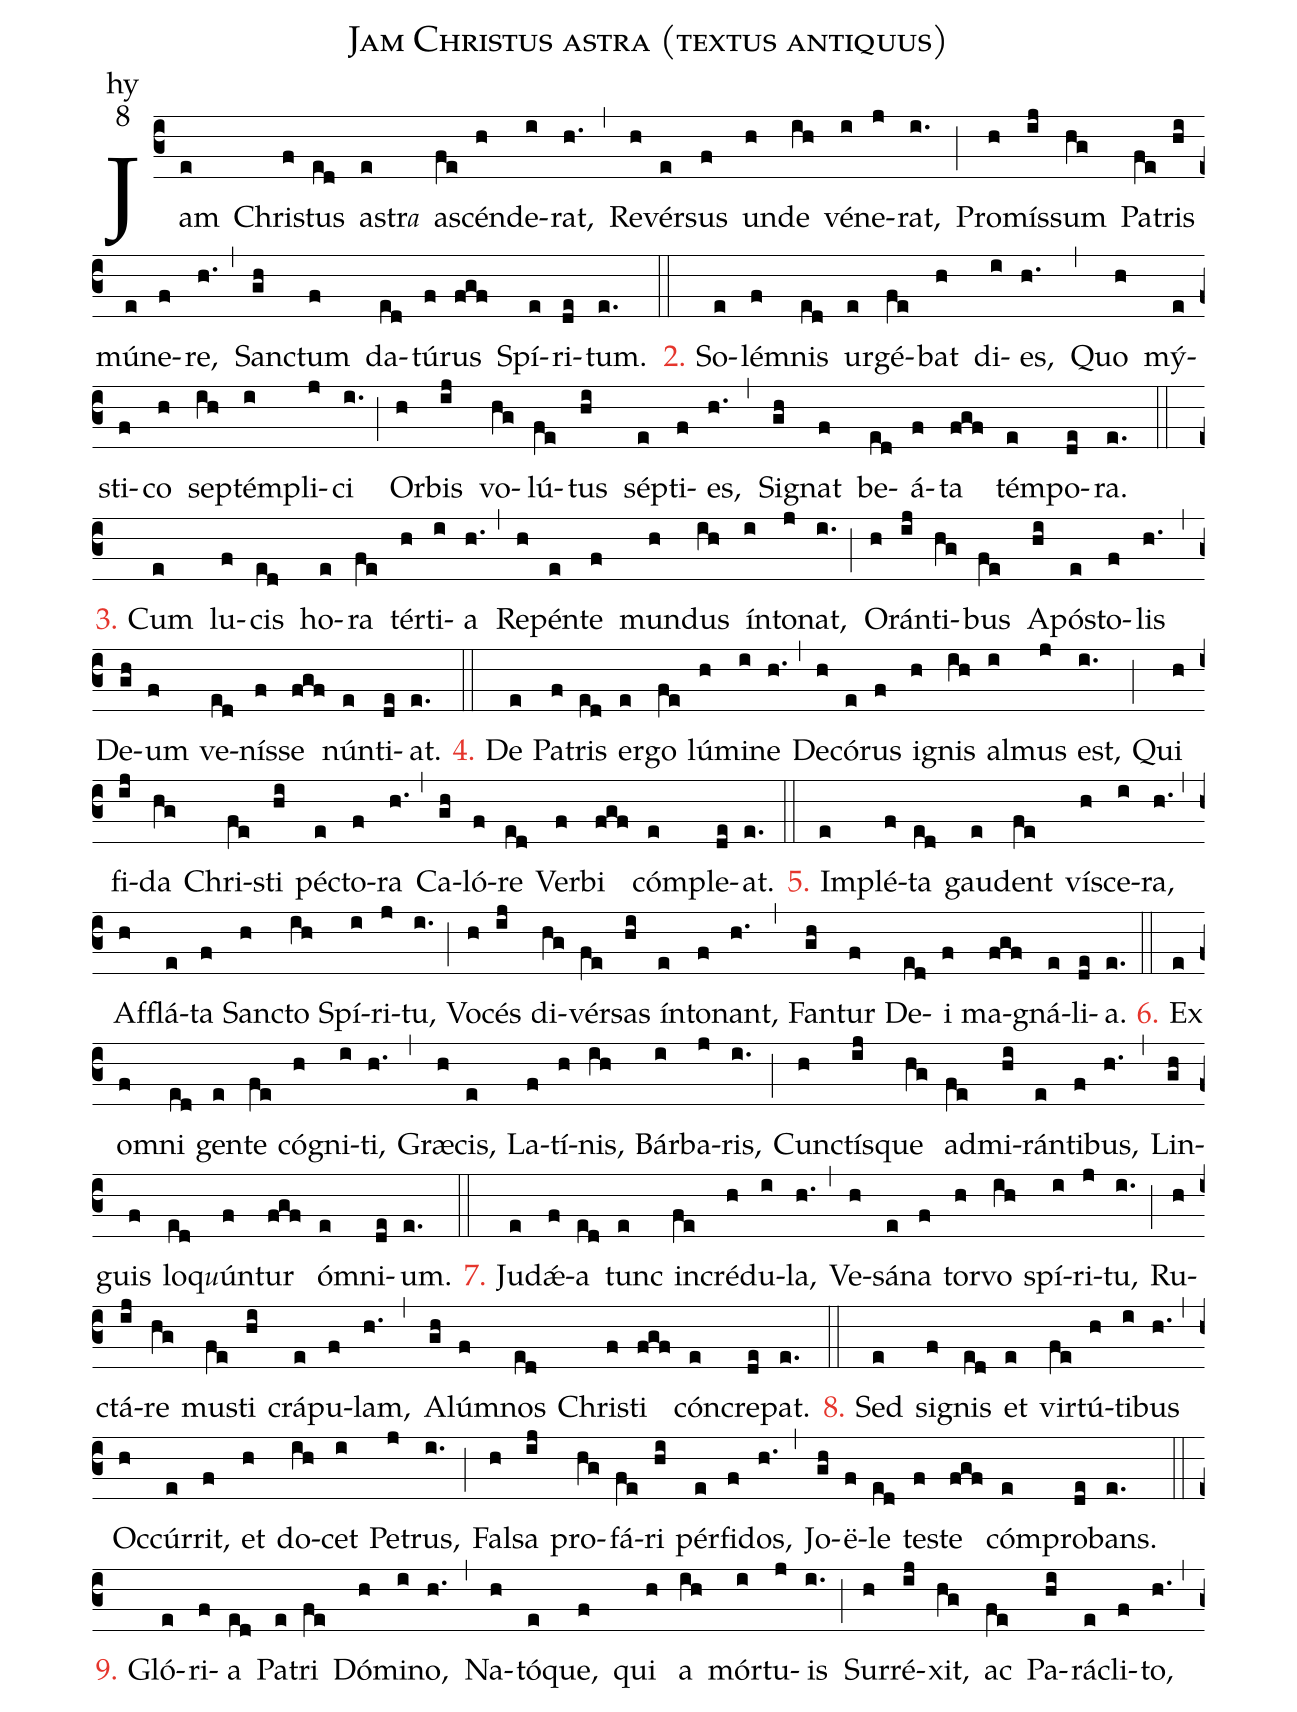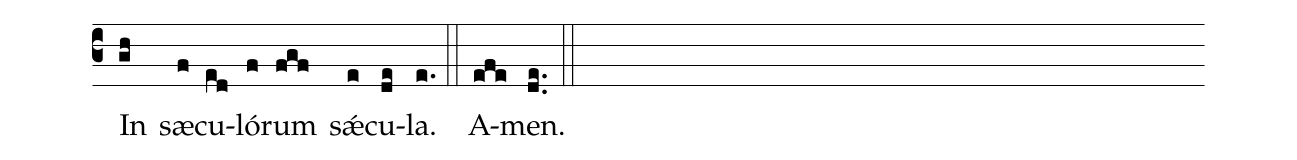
name:Jam Christus astra (textus antiquus);
office-part:hy;
mode:8;
%%
(c3) Jam(e) Chri(f)stus(ed) {a}str<e>a</e>(e) a(fe)scén(h)de(i)rat,(h.) (,)
Re(h)vér(e)sus(f) un(h)de(ih) vé(i)ne(j)rat,(i.) (;)
Pro(h)mís(ij)sum(hg) Pa(fe)tris(hi) mú(e)ne(f)re,(h.) (,)
San(gh)ctum(f) da(ed)tú(f)rus(fgf) Spí(e)ri(de)tum.(e.) (::)

<c>2.</c> So(e)lém(f)nis(ed) ur(e)gé(fe)bat(h) di(i)es,(h.) (,)
Quo(h) mý(e)sti(f)co(h) sep(ih)tém(i)pli(j)ci(i.) (;)
Or(h)bis(ij) vo(hg)lú(fe)tus(hi) sép(e)ti(f)es,(h.) (,)
Si(gh)gnat(f) be(ed)á(f)ta(fgf) tém(e)po(de)ra.(e.) (::)

<c>3.</c> Cum(e) lu(f)cis(ed) ho(e)ra(fe) tér(h)ti(i)a(h.) (,)
Re(h)pén(e)te(f) mun(h)dus(ih) ín(i)to(j)nat,(i.) (;)
O(h)rán(ij)ti(hg)bus(fe) A(hi)pó(e)sto(f)lis(h.) (,)
De(gh)um(f) ve(ed)nís(f)se(fgf) nún(e)ti(de)at.(e.) (::)

<c>4.</c> De(e) Pa(f)tris(ed) er(e)go(fe) lú(h)mi(i)ne(h.) (,)
De(h)có(e)rus(f) i(h)gnis(ih) al(i)mus(j) est,(i.) (;)
Qui(h) fi(ij)da(hg) Chri(fe)sti(hi) pé(e)cto(f)ra(h.) (,)
Ca(gh)ló(f)re(ed) Ver(f)bi(fgf) cóm(e)ple(de)at.(e.) (::)

<c>5.</c> Im(e)plé(f)ta(ed) gau(e)dent(fe) ví(h)sce(i)ra,(h.) (,)
Af(h)flá(e)ta(f) San(h)cto(ih) Spí(i)ri(j)tu,(i.) (;)
Vo(h)cés(ij) di(hg)vér(fe)sas(hi) ín(e)to(f)nant,(h.) (,)
Fan(gh)tur(f) De(ed)i(f) ma(fgf)gná(e)li(de)a.(e.) (::)

<c>6.</c> Ex(e) om(f)ni(ed) gen(e)te(fe) có(h)gni(i)ti,(h.) (,)
Græ(h)cis,(e) La(f)tí(h)nis,(ih) Bár(i)ba(j)ris,(i.) (;)
Cun(h)ctís(ij)que(hg) ad(fe)mi(hi)rán(e)ti(f)bus,(h.) (,)
Lin(gh)guis(f) lo(ed)q<e>u</e>ún(f)tur(fgf) óm(e)ni(de)um.(e.) (::)

<c>7.</c> Ju(e)dǽ(f)a(ed) tunc(e) in(fe)cré(h)du(i)la,(h.) (,)
Ve(h)sá(e)na(f) tor(h)vo(ih) spí(i)ri(j)tu,(i.) (;)
Ru(h)ctá(ij)re(hg) mu(fe)sti(hi) crá(e)pu(f)lam,(h.) (,)
A(gh)lúm(f)nos(ed) Chri(f)sti(fgf) cón(e)cre(de)pat.(e.) (::)

<c>8.</c> Sed(e) si(f)gnis(ed) et(e) vir(fe)tú(h)ti(i)bus(h.) (,)
Oc(h)cúr(e)rit,(f) et(h) do(ih)cet(i) Pe(j)trus,(i.) (;)
Fal(h)sa(ij) pro(hg)fá(fe)ri(hi) pér(e)fi(f)dos,(h.) (,)
Jo(gh)ë(f)le(ed) te(f)ste(fgf) cóm(e)pro(de)bans.(e.) (::)

<c>9.</c> Gló(e)ri(f)a(ed) Pa(e)tri(fe) Dó(h)mi(i)no,(h.) (,)
Na(h)tó(e)que,(f) qui(h) a(ih) mór(i)tu(j)is(i.) (;)
Sur(h)ré(ij)xit,(hg) ac(fe) Pa(hi)rá(e)cli(f)to,(h.) (,)
In(gh) sæ(f)cu(ed)ló(f)rum(fgf) sǽ(e)cu(de)la.(e.) (::)
A(efe)men.(de..) (::)
